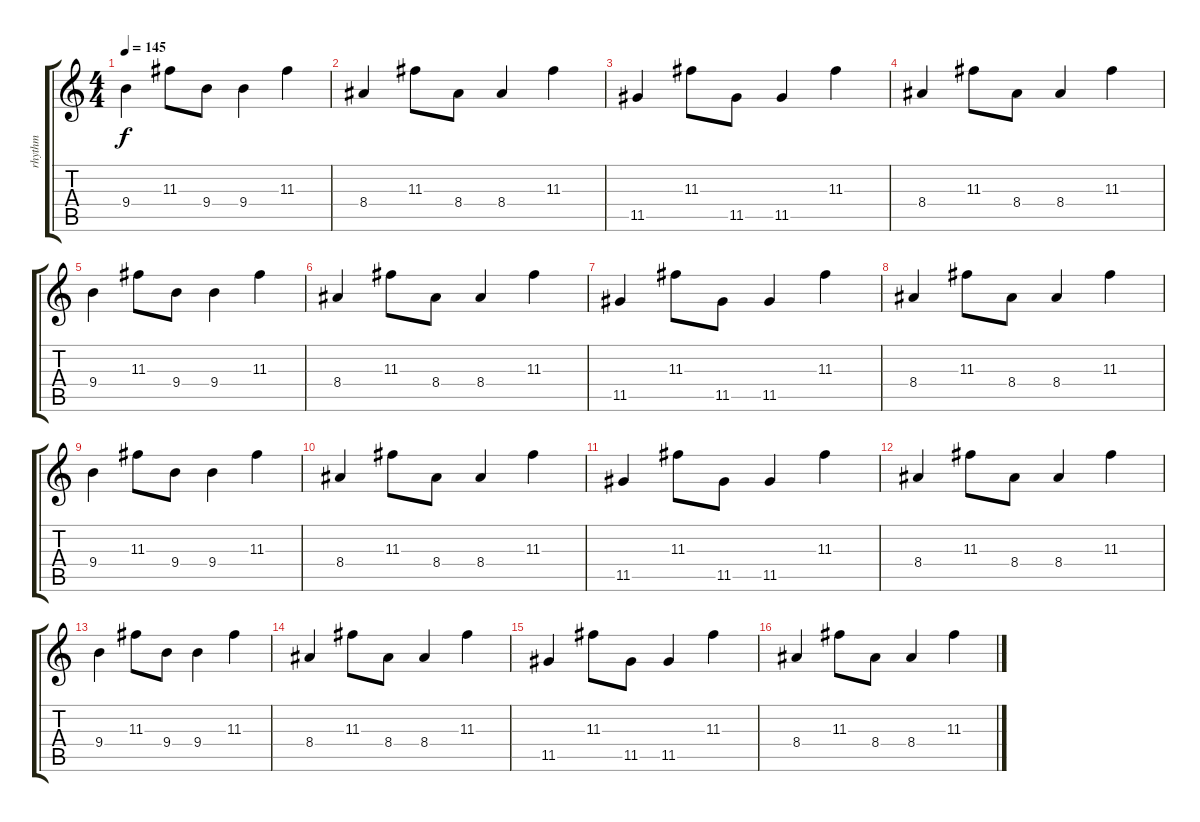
\track ("rhythm" "rhythm") {instrument electricguitarclean}
\staff {score tabs}
\tuning (E4 B3 G3 D3 A2 E2) {hide}
\ts (4 4)
\tempo 145
\clef g2
\ks c
9.4.4{dy f} 11.3.8 9.4.8 9.4.4 11.3.4 |
8.4.4 11.3.8 8.4.8 8.4.4 11.3.4 |
11.5.4 11.3.8 11.5.8 11.5.4 11.3.4 |
8.4.4 11.3.8 8.4.8 8.4.4 11.3.4 |
9.4.4 11.3.8 9.4.8 9.4.4 11.3.4 |
8.4.4 11.3.8 8.4.8 8.4.4 11.3.4 |
11.5.4 11.3.8 11.5.8 11.5.4 11.3.4 |
8.4.4 11.3.8 8.4.8 8.4.4 11.3.4 |
9.4.4 11.3.8 9.4.8 9.4.4 11.3.4 |
8.4.4 11.3.8 8.4.8 8.4.4 11.3.4 |
11.5.4 11.3.8 11.5.8 11.5.4 11.3.4 |
8.4.4 11.3.8 8.4.8 8.4.4 11.3.4 |
9.4.4 11.3.8 9.4.8 9.4.4 11.3.4 |
8.4.4 11.3.8 8.4.8 8.4.4 11.3.4 |
11.5.4 11.3.8 11.5.8 11.5.4 11.3.4 |
8.4.4 11.3.8 8.4.8 8.4.4 11.3.4
